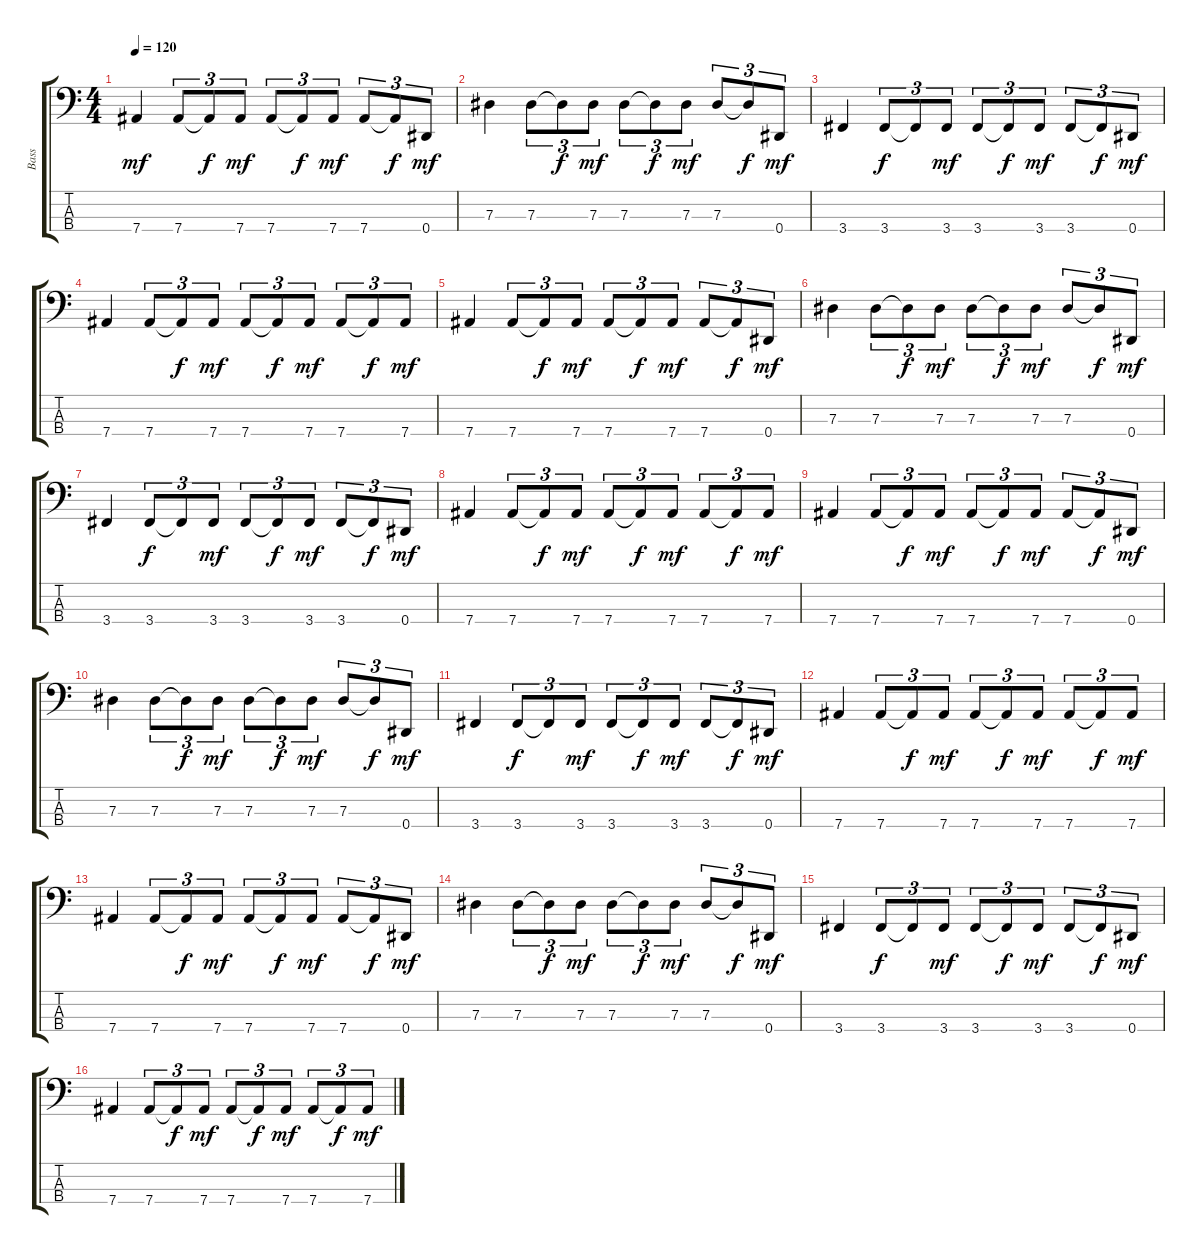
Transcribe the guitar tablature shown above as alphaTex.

\track ("Bass" "Bass") {instrument electricbasspick}
\staff {score tabs}
\tuning (Gb2 Db2 Ab1 Eb1) {hide}
\ts (4 4)
\tempo 120
\clef f4
\ks c
7.4.4{dy mf} 7.4.8{tu (3 2)} 7.4{t}.8{tu (3 2) dy f} 7.4.8{tu (3 2) dy mf} 7.4.8{tu (3 2)} 7.4{t}.8{tu (3 2) dy f} 7.4.8{tu (3 2) dy mf} 7.4.8{tu (3 2)} 7.4{t}.8{tu (3 2) dy f} 0.4.8{tu (3 2) dy mf} |
7.3.4 7.3.8{tu (3 2)} 7.3{t}.8{tu (3 2) dy f} 7.3.8{tu (3 2) dy mf} 7.3.8{tu (3 2)} 7.3{t}.8{tu (3 2) dy f} 7.3.8{tu (3 2) dy mf} 7.3.8{tu (3 2)} 7.3{t}.8{tu (3 2) dy f} 0.4.8{tu (3 2) dy mf} |
3.4.4 3.4.8{tu (3 2) dy f} 3.4{t}.8{tu (3 2)} 3.4.8{tu (3 2) dy mf} 3.4.8{tu (3 2)} 3.4{t}.8{tu (3 2) dy f} 3.4.8{tu (3 2) dy mf} 3.4.8{tu (3 2)} 3.4{t}.8{tu (3 2) dy f} 0.4.8{tu (3 2) dy mf} |
7.4.4 7.4.8{tu (3 2)} 7.4{t}.8{tu (3 2) dy f} 7.4.8{tu (3 2) dy mf} 7.4.8{tu (3 2)} 7.4{t}.8{tu (3 2) dy f} 7.4.8{tu (3 2) dy mf} 7.4.8{tu (3 2)} 7.4{t}.8{tu (3 2) dy f} 7.4.8{tu (3 2) dy mf} |
7.4.4 7.4.8{tu (3 2)} 7.4{t}.8{tu (3 2) dy f} 7.4.8{tu (3 2) dy mf} 7.4.8{tu (3 2)} 7.4{t}.8{tu (3 2) dy f} 7.4.8{tu (3 2) dy mf} 7.4.8{tu (3 2)} 7.4{t}.8{tu (3 2) dy f} 0.4.8{tu (3 2) dy mf} |
7.3.4 7.3.8{tu (3 2)} 7.3{t}.8{tu (3 2) dy f} 7.3.8{tu (3 2) dy mf} 7.3.8{tu (3 2)} 7.3{t}.8{tu (3 2) dy f} 7.3.8{tu (3 2) dy mf} 7.3.8{tu (3 2)} 7.3{t}.8{tu (3 2) dy f} 0.4.8{tu (3 2) dy mf} |
3.4.4 3.4.8{tu (3 2) dy f} 3.4{t}.8{tu (3 2)} 3.4.8{tu (3 2) dy mf} 3.4.8{tu (3 2)} 3.4{t}.8{tu (3 2) dy f} 3.4.8{tu (3 2) dy mf} 3.4.8{tu (3 2)} 3.4{t}.8{tu (3 2) dy f} 0.4.8{tu (3 2) dy mf} |
7.4.4 7.4.8{tu (3 2)} 7.4{t}.8{tu (3 2) dy f} 7.4.8{tu (3 2) dy mf} 7.4.8{tu (3 2)} 7.4{t}.8{tu (3 2) dy f} 7.4.8{tu (3 2) dy mf} 7.4.8{tu (3 2)} 7.4{t}.8{tu (3 2) dy f} 7.4.8{tu (3 2) dy mf} |
7.4.4 7.4.8{tu (3 2)} 7.4{t}.8{tu (3 2) dy f} 7.4.8{tu (3 2) dy mf} 7.4.8{tu (3 2)} 7.4{t}.8{tu (3 2) dy f} 7.4.8{tu (3 2) dy mf} 7.4.8{tu (3 2)} 7.4{t}.8{tu (3 2) dy f} 0.4.8{tu (3 2) dy mf} |
7.3.4 7.3.8{tu (3 2)} 7.3{t}.8{tu (3 2) dy f} 7.3.8{tu (3 2) dy mf} 7.3.8{tu (3 2)} 7.3{t}.8{tu (3 2) dy f} 7.3.8{tu (3 2) dy mf} 7.3.8{tu (3 2)} 7.3{t}.8{tu (3 2) dy f} 0.4.8{tu (3 2) dy mf} |
3.4.4 3.4.8{tu (3 2) dy f} 3.4{t}.8{tu (3 2)} 3.4.8{tu (3 2) dy mf} 3.4.8{tu (3 2)} 3.4{t}.8{tu (3 2) dy f} 3.4.8{tu (3 2) dy mf} 3.4.8{tu (3 2)} 3.4{t}.8{tu (3 2) dy f} 0.4.8{tu (3 2) dy mf} |
7.4.4 7.4.8{tu (3 2)} 7.4{t}.8{tu (3 2) dy f} 7.4.8{tu (3 2) dy mf} 7.4.8{tu (3 2)} 7.4{t}.8{tu (3 2) dy f} 7.4.8{tu (3 2) dy mf} 7.4.8{tu (3 2)} 7.4{t}.8{tu (3 2) dy f} 7.4.8{tu (3 2) dy mf} |
7.4.4 7.4.8{tu (3 2)} 7.4{t}.8{tu (3 2) dy f} 7.4.8{tu (3 2) dy mf} 7.4.8{tu (3 2)} 7.4{t}.8{tu (3 2) dy f} 7.4.8{tu (3 2) dy mf} 7.4.8{tu (3 2)} 7.4{t}.8{tu (3 2) dy f} 0.4.8{tu (3 2) dy mf} |
7.3.4 7.3.8{tu (3 2)} 7.3{t}.8{tu (3 2) dy f} 7.3.8{tu (3 2) dy mf} 7.3.8{tu (3 2)} 7.3{t}.8{tu (3 2) dy f} 7.3.8{tu (3 2) dy mf} 7.3.8{tu (3 2)} 7.3{t}.8{tu (3 2) dy f} 0.4.8{tu (3 2) dy mf} |
3.4.4 3.4.8{tu (3 2) dy f} 3.4{t}.8{tu (3 2)} 3.4.8{tu (3 2) dy mf} 3.4.8{tu (3 2)} 3.4{t}.8{tu (3 2) dy f} 3.4.8{tu (3 2) dy mf} 3.4.8{tu (3 2)} 3.4{t}.8{tu (3 2) dy f} 0.4.8{tu (3 2) dy mf} |
7.4.4 7.4.8{tu (3 2)} 7.4{t}.8{tu (3 2) dy f} 7.4.8{tu (3 2) dy mf} 7.4.8{tu (3 2)} 7.4{t}.8{tu (3 2) dy f} 7.4.8{tu (3 2) dy mf} 7.4.8{tu (3 2)} 7.4{t}.8{tu (3 2) dy f} 7.4.8{tu (3 2) dy mf}
